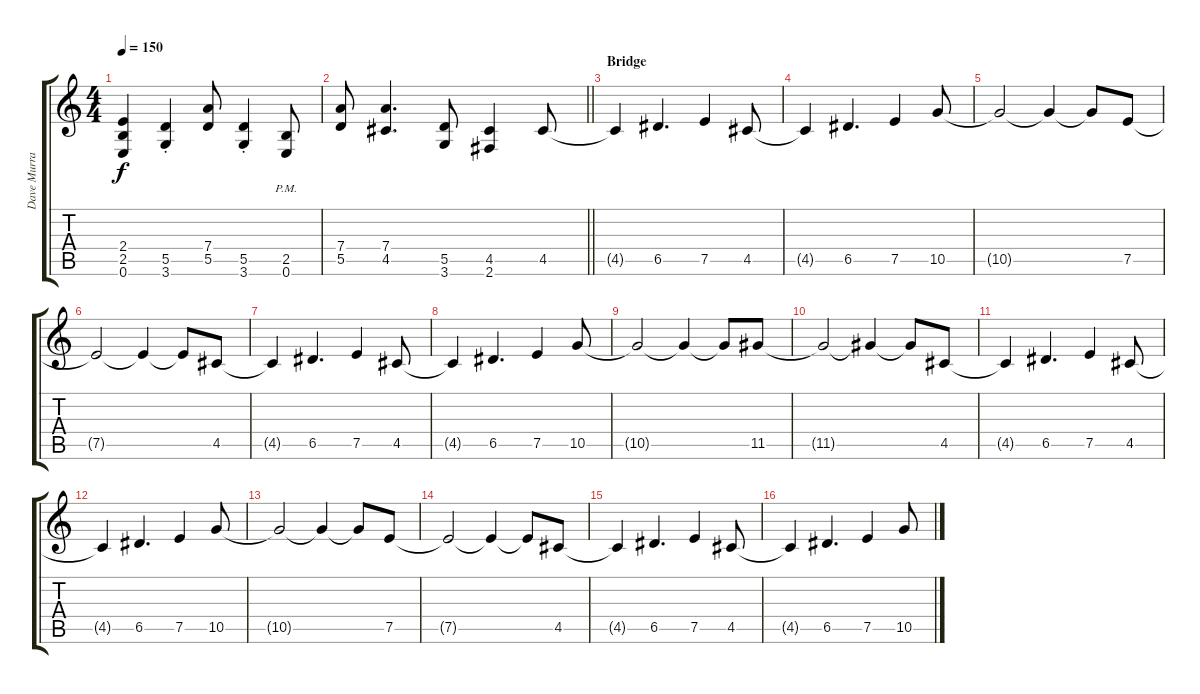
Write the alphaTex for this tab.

\track ("Dave Murray" "Dave Murra") {instrument distortionguitar}
\staff {score tabs}
\tuning (E4 B3 G3 D3 A2 E2) {hide}
\ts (4 4)
\tempo 150
\clef g2
\ks c
(2.4{t} 2.5{t} 0.6{t}).4{dy f} (5.5{st} 3.6{st}).4 (7.4 5.5).8 (5.5{st} 3.6{st}).4 (2.5{pm} 0.6{pm}).8 |
\barLineRight lightlight
(7.4 5.5).8 (7.4 4.5).4{d} (5.5 3.6).8 (4.5 2.6).4 4.5.8 |
\section ("" "Bridge")
4.5{t}.4 6.5.4{d} 7.5.4 4.5.8 |
4.5{t}.4 6.5.4{d} 7.5.4 10.5.8 |
10.5{t}.2 10.5{t}.4 10.5{t}.8 7.5.8 |
7.5{t}.2 7.5{t}.4 7.5{t}.8 4.5.8 |
4.5{t}.4 6.5.4{d} 7.5.4 4.5.8 |
4.5{t}.4 6.5.4{d} 7.5.4 10.5.8 |
10.5{t}.2 10.5{t}.4 10.5{t}.8 11.5.8 |
11.5{t}.2 11.5{t}.4 11.5{t}.8 4.5.8 |
4.5{t}.4 6.5.4{d} 7.5.4 4.5.8 |
4.5{t}.4 6.5.4{d} 7.5.4 10.5.8 |
10.5{t}.2 10.5{t}.4 10.5{t}.8 7.5.8 |
7.5{t}.2 7.5{t}.4 7.5{t}.8 4.5.8 |
4.5{t}.4 6.5.4{d} 7.5.4 4.5.8 |
4.5{t}.4 6.5.4{d} 7.5.4 10.5.8
